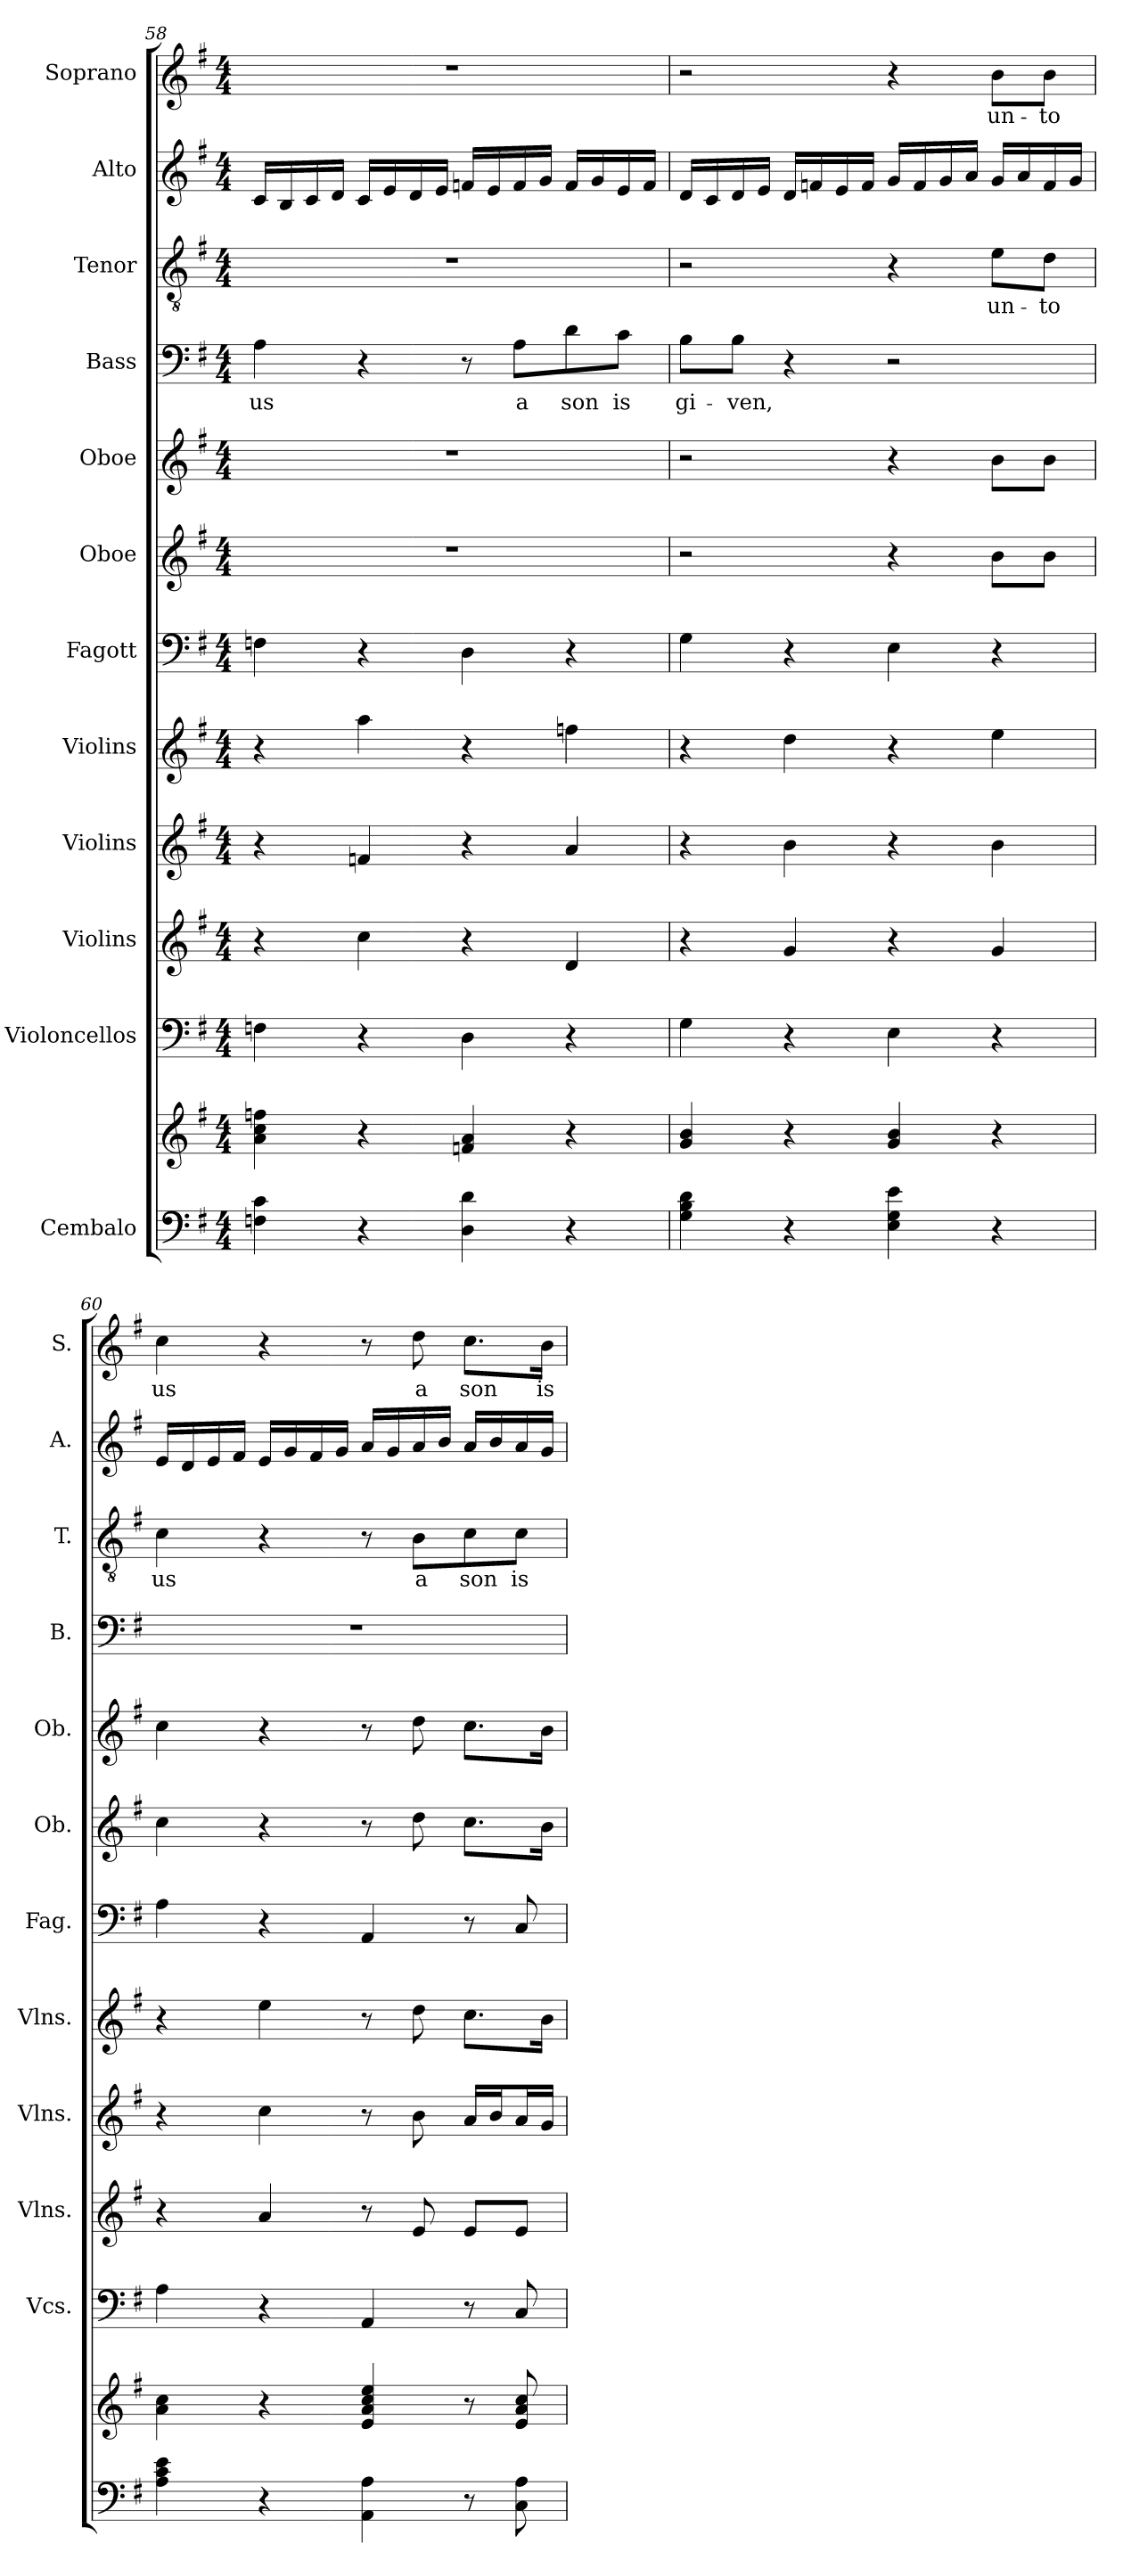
**kern	**kern	**kern	**kern	**kern	**kern	**kern	**kern	**kern	**kern	**text	**kern	**text	**kern	**kern	**text
*part12	*part12	*part11	*part10	*part9	*part8	*part7	*part6	*part5	*part4	*part4	*part3	*part3	*part2	*part1	*part1
*staff13	*staff12	*staff11	*staff10	*staff9	*staff8	*staff7	*staff6	*staff5	*staff4	*staff4	*staff3	*staff3	*staff2	*staff1	*staff1
*I"Cembalo	*	*I"Violoncellos	*I"Violins	*I"Violins	*I"Violins	*I"Fagott	*I"Oboe	*I"Oboe	*I"Bass	*	*I"Tenor	*	*I"Alto	*I"Soprano	*
*	*	*I'Vcs.	*I'Vlns.	*I'Vlns.	*I'Vlns.	*I'Fag.	*I'Ob.	*I'Ob.	*I'B.	*	*I'T.	*	*I'A.	*I'S.	*
!!LO:PB:g=z
*clefF4	*clefG2	*clefF4	*clefG2	*clefG2	*clefG2	*clefF4	*clefG2	*clefG2	*clefF4	*	*clefGv2	*	*clefG2	*clefG2	*
*k[f#]	*k[f#]	*k[f#]	*k[f#]	*k[f#]	*k[f#]	*k[f#]	*k[f#]	*k[f#]	*k[f#]	*	*k[f#]	*	*k[f#]	*k[f#]	*
*M4/4	*M4/4	*M4/4	*M4/4	*M4/4	*M4/4	*M4/4	*M4/4	*M4/4	*M4/4	*	*M4/4	*	*M4/4	*M4/4	*
=58	=58	=58	=58	=58	=58	=58	=58	=58	=58	=58	=58	=58	=58	=58	=58
!	!	!	!	!	!	!	!	!	!	!LO:LY:b	!	!	!	!	!
4Fn\ 4c\	4a\ 4cc\ 4ffn\	4Fn\	4r	4r	4r	4Fn\	1r	1r	4A\	us	1r	.	16c/LL	1r	.
.	.	.	.	.	.	.	.	.	.	.	.	.	16B/	.	.
.	.	.	.	.	.	.	.	.	.	.	.	.	16c/	.	.
.	.	.	.	.	.	.	.	.	.	.	.	.	16d/JJ	.	.
4r	4r	4r	4cc\	4fn/	4aa\	4r	.	.	4r	.	.	.	16c/LL	.	.
.	.	.	.	.	.	.	.	.	.	.	.	.	16e/	.	.
.	.	.	.	.	.	.	.	.	.	.	.	.	16d/	.	.
.	.	.	.	.	.	.	.	.	.	.	.	.	16e/JJ	.	.
4D\ 4d\	4fn/ 4a/	4D\	4r	4r	4r	4D\	.	.	8r	.	.	.	16fn/LL	.	.
.	.	.	.	.	.	.	.	.	.	.	.	.	16e/	.	.
!	!	!	!	!	!	!	!	!	!	!LO:LY:b	!	!	!	!	!
.	.	.	.	.	.	.	.	.	8A\L	a	.	.	16f/	.	.
.	.	.	.	.	.	.	.	.	.	.	.	.	16g/JJ	.	.
!	!	!	!	!	!	!	!	!	!	!LO:LY:b	!	!	!	!	!
4r	4r	4r	4d/	4a/	4ffn\	4r	.	.	8d\	son	.	.	16f/LL	.	.
.	.	.	.	.	.	.	.	.	.	.	.	.	16g/	.	.
!	!	!	!	!	!	!	!	!	!	!LO:LY:b	!	!	!	!	!
.	.	.	.	.	.	.	.	.	8c\J	is	.	.	16e/	.	.
.	.	.	.	.	.	.	.	.	.	.	.	.	16f/JJ	.	.
=59	=59	=59	=59	=59	=59	=59	=59	=59	=59	=59	=59	=59	=59	=59	=59
!	!	!	!	!	!	!	!	!	!	!LO:LY:b	!	!	!	!	!
4G\ 4B\ 4d\	4g/ 4b/	4G\	4r	4r	4r	4G\	2r	2r	8B\L	gi-	2r	.	16d/LL	2r	.
.	.	.	.	.	.	.	.	.	.	.	.	.	16c/	.	.
!	!	!	!	!	!	!	!	!	!	!LO:LY:b	!	!	!	!	!
.	.	.	.	.	.	.	.	.	8B\J	-ven,	.	.	16d/	.	.
.	.	.	.	.	.	.	.	.	.	.	.	.	16e/JJ	.	.
4r	4r	4r	4g/	4b\	4dd\	4r	.	.	4r	.	.	.	16d/LL	.	.
.	.	.	.	.	.	.	.	.	.	.	.	.	16fn/	.	.
.	.	.	.	.	.	.	.	.	.	.	.	.	16e/	.	.
.	.	.	.	.	.	.	.	.	.	.	.	.	16f/JJ	.	.
4E\ 4G\ 4e\	4g/ 4b/	4E\	4r	4r	4r	4E\	4r	4r	2r	.	4r	.	16g/LL	4r	.
.	.	.	.	.	.	.	.	.	.	.	.	.	16f/	.	.
.	.	.	.	.	.	.	.	.	.	.	.	.	16g/	.	.
.	.	.	.	.	.	.	.	.	.	.	.	.	16a/JJ	.	.
!	!	!	!	!	!	!	!	!	!	!	!	!LO:LY:b	!	!	!LO:LY:b
4r	4r	4r	4g/	4b\	4ee\	4r	8b\L	8b\L	.	.	8e\L	un-	16g/LL	8b\L	un-
.	.	.	.	.	.	.	.	.	.	.	.	.	16a/	.	.
!	!	!	!	!	!	!	!	!	!	!	!	!LO:LY:b	!	!	!LO:LY:b
.	.	.	.	.	.	.	8b\J	8b\J	.	.	8d\J	-to	16f/	8b\J	-to
.	.	.	.	.	.	.	.	.	.	.	.	.	16g/JJ	.	.
!!LO:LB:g=z
=60	=60	=60	=60	=60	=60	=60	=60	=60	=60	=60	=60	=60	=60	=60	=60
!	!	!	!	!	!	!	!	!	!	!	!	!LO:LY:b	!	!	!LO:LY:b
4A\ 4c\ 4e\	4a\ 4cc\	4A\	4r	4r	4r	4A\	4cc\	4cc\	1r	.	4c\	us	16e/LL	4cc\	us
.	.	.	.	.	.	.	.	.	.	.	.	.	16d/	.	.
.	.	.	.	.	.	.	.	.	.	.	.	.	16e/	.	.
.	.	.	.	.	.	.	.	.	.	.	.	.	16f#/JJ	.	.
4r	4r	4r	4a/	4cc\	4ee\	4r	4r	4r	.	.	4r	.	16e/LL	4r	.
.	.	.	.	.	.	.	.	.	.	.	.	.	16g/	.	.
.	.	.	.	.	.	.	.	.	.	.	.	.	16f#/	.	.
.	.	.	.	.	.	.	.	.	.	.	.	.	16g/JJ	.	.
4AA\ 4A\	4e/ 4a/ 4cc/ 4ee/	4AA/	8r	8r	8r	4AA/	8r	8r	.	.	8r	.	16a/LL	8r	.
.	.	.	.	.	.	.	.	.	.	.	.	.	16g/	.	.
!	!	!	!	!	!	!	!	!	!	!	!	!LO:LY:b	!	!	!LO:LY:b
.	.	.	8e/	8b\	8dd\	.	8dd\	8dd\	.	.	8B\L	a	16a/	8dd\	a
.	.	.	.	.	.	.	.	.	.	.	.	.	16b/JJ	.	.
!	!	!	!	!	!	!	!	!	!	!	!	!LO:LY:b	!	!	!LO:LY:b
8r	8r	8r	8e/L	16a/LL	8.cc\L	8r	8.cc\L	8.cc\L	.	.	8c\	son	16a/LL	8.cc\L	son
.	.	.	.	16b/J	.	.	.	.	.	.	.	.	16b/	.	.
!	!	!	!	!	!	!	!	!	!	!	!	!LO:LY:b	!	!	!
8C\ 8A\	8e/ 8a/ 8cc/	8C/	8e/J	16a/L	.	8C/	.	.	.	.	8c\J	is	16a/	.	.
!	!	!	!	!	!	!	!	!	!	!	!	!	!	!	!LO:LY:b
.	.	.	.	16g/JJ	16b\Jk	.	16b\Jk	16b\Jk	.	.	.	.	16g/JJ	16b\Jk	is
=	=	=	=	=	=	=	=	=	=	=	=	=	=	=	=
*-	*-	*-	*-	*-	*-	*-	*-	*-	*-	*-	*-	*-	*-	*-	*-
